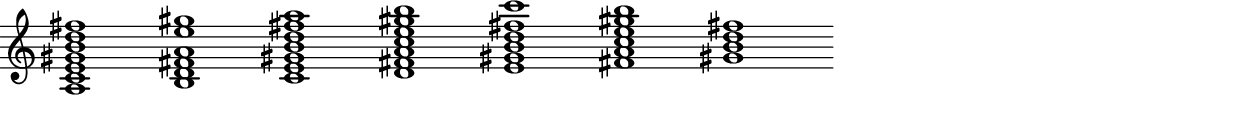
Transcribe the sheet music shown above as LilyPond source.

%% Generated by lilypond-book
%% Options: [indent=0\mm,line-width=410\pt]
\include "lilypond-book-preamble.ly"


% ****************************************************************
% Start cut-&-pastable-section
% ****************************************************************



\paper {
  indent = 0\mm
  line-width = 410\pt
  force-assignment = #""
  line-width = #(- line-width (* mm  3.000000))
}

\layout {
  
}





% ****************************************************************
% ly snippet:
% ****************************************************************
\sourcefileline 0
\version "2.12.0"  % necessary for upgrading to future LilyPond versions.
\paper{
  %top-margin = 3\cm
  %bottom-margin = 3\cm
  %after-title-space = 2\cm
  left-margin = 0\cm
  %indent = #0
  %line-width = 18\cm
  ragged-right = ##f
myStaffSize = #20
#(define fonts 
(make-pango-font-tree "Times New Roman" 
"Nimbus Sans" 
"Luxi Mono" 
(/ myStaffSize 20)))
}
chExceptionMusic = {
  <c ees ges bes>1-\markup { \concat { "m" \super {"7(" \flat "5)"}} } %m7b5 wird nicht als halbvermindert notiert
  <c ees g b>1-\markup { \concat { "m" \super “maj7“ }}
  <c e g b d'>1-\markup { \super "maj9" }
  <c e g a d'>1-\markup { \super "6/9" }
  <c e g bes d' a'>1-\markup { \super "13" }
  <c e g b fis'>1-\markup { \super {"maj7(" \sharp "11)"} }
  <c e g b d' a'>1-\markup { \super "maj13" }
  <c e g b d' fis' a'>1-\markup { \super {"maj13(" \sharp "11)"} }
  <c e g bes d' aes'>1-\markup { \super {"9(" \flat "13)"}}
}
chExceptions = #(append
    (sequential-music-to-chord-exceptions chExceptionMusic #t)
    ignatzekExceptions)
    
\layout {
 \context {
    \Staff
     \remove "Time_signature_engraver"
           }
 \context {
    \Score
     \remove "Bar_number_engraver"
          }
}
<<

\relative c{

\chordmode { 

  a,1:maj13.3- \bar " "
  b,:m13^9 \bar " "
  c:maj13.11+.5+ \bar " "
  d:13.11+ \bar " "
  e:9.13-^11 \bar " "
  fis:m11.5- \bar " "
  gis:m7.5- \bar " "
}
%\break
%\context ChordNames { 
%	\set chordNameExceptions = #chExceptions
%	\set chordChanges = ##t % Akkordsymbole werden nur am Anfang einer Zeile und bei Akkordwechseln angezeigt
%	\set majorSevenSymbol = \markup { maj7 }
%	\chordmode {
%		c1:maj13 d:m11 e:m11^9 f:maj13.11+ g:13 a:m11 b:dim5.7
%		}
%	}
}
>>



% ****************************************************************
% end ly snippet
% ****************************************************************
